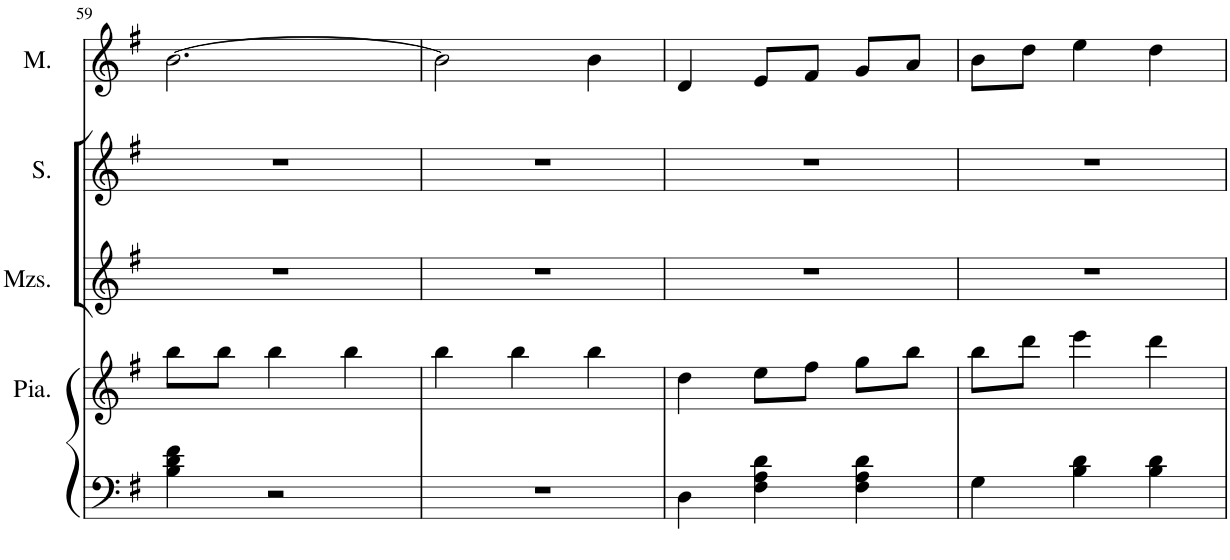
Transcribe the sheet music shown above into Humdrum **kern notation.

**kern	**kern	**kern	**kern	**kern
*part5	*part4	*part3	*part2	*part1
*staff5	*staff4	*staff3	*staff2	*staff1
*I"Piano	*I"Piano	*I"Mezzo-soprano	*I"Soprano	*I"Mariette
*	*I'Pia.	*I'Mzs.	*I'S.	*I'M.
!!LO:PB:g=z
*clefF4	*clefG2	*clefG2	*clefG2	*clefG2
*	*	*	*	*Trd1c2
*k[f#]	*k[f#]	*k[f#]	*k[f#]	*k[f#]
*M3/4	*M3/4	*M3/4	*M3/4	*M3/4
=59	=59	=59	=59	=59
4B\ 4d\ 4f#\	8bb\L	2.r	2.r	[2.b\
.	8bb\J	.	.	.
2r	4bb\	.	.	.
.	4bb\	.	.	.
=60	=60	=60	=60	=60
2.r	4bb\	2.r	2.r	2b\]
.	4bb\	.	.	.
.	4bb\	.	.	4b\
=61	=61	=61	=61	=61
4D\	4dd\	2.r	2.r	4d/
4F#\ 4A\ 4d\	8ee\L	.	.	8e/L
.	8ff#\J	.	.	8f#/J
4F#\ 4A\ 4d\	8gg\L	.	.	8g/L
.	8bb\J	.	.	8a/J
=62	=62	=62	=62	=62
4G\	8bb\L	2.r	2.r	8b\L
.	8ddd\J	.	.	8dd\J
4B\ 4d\	4eee\	.	.	4ee\
4B\ 4d\	4ddd\	.	.	4dd\
=	=	=	=	=
*-	*-	*-	*-	*-
